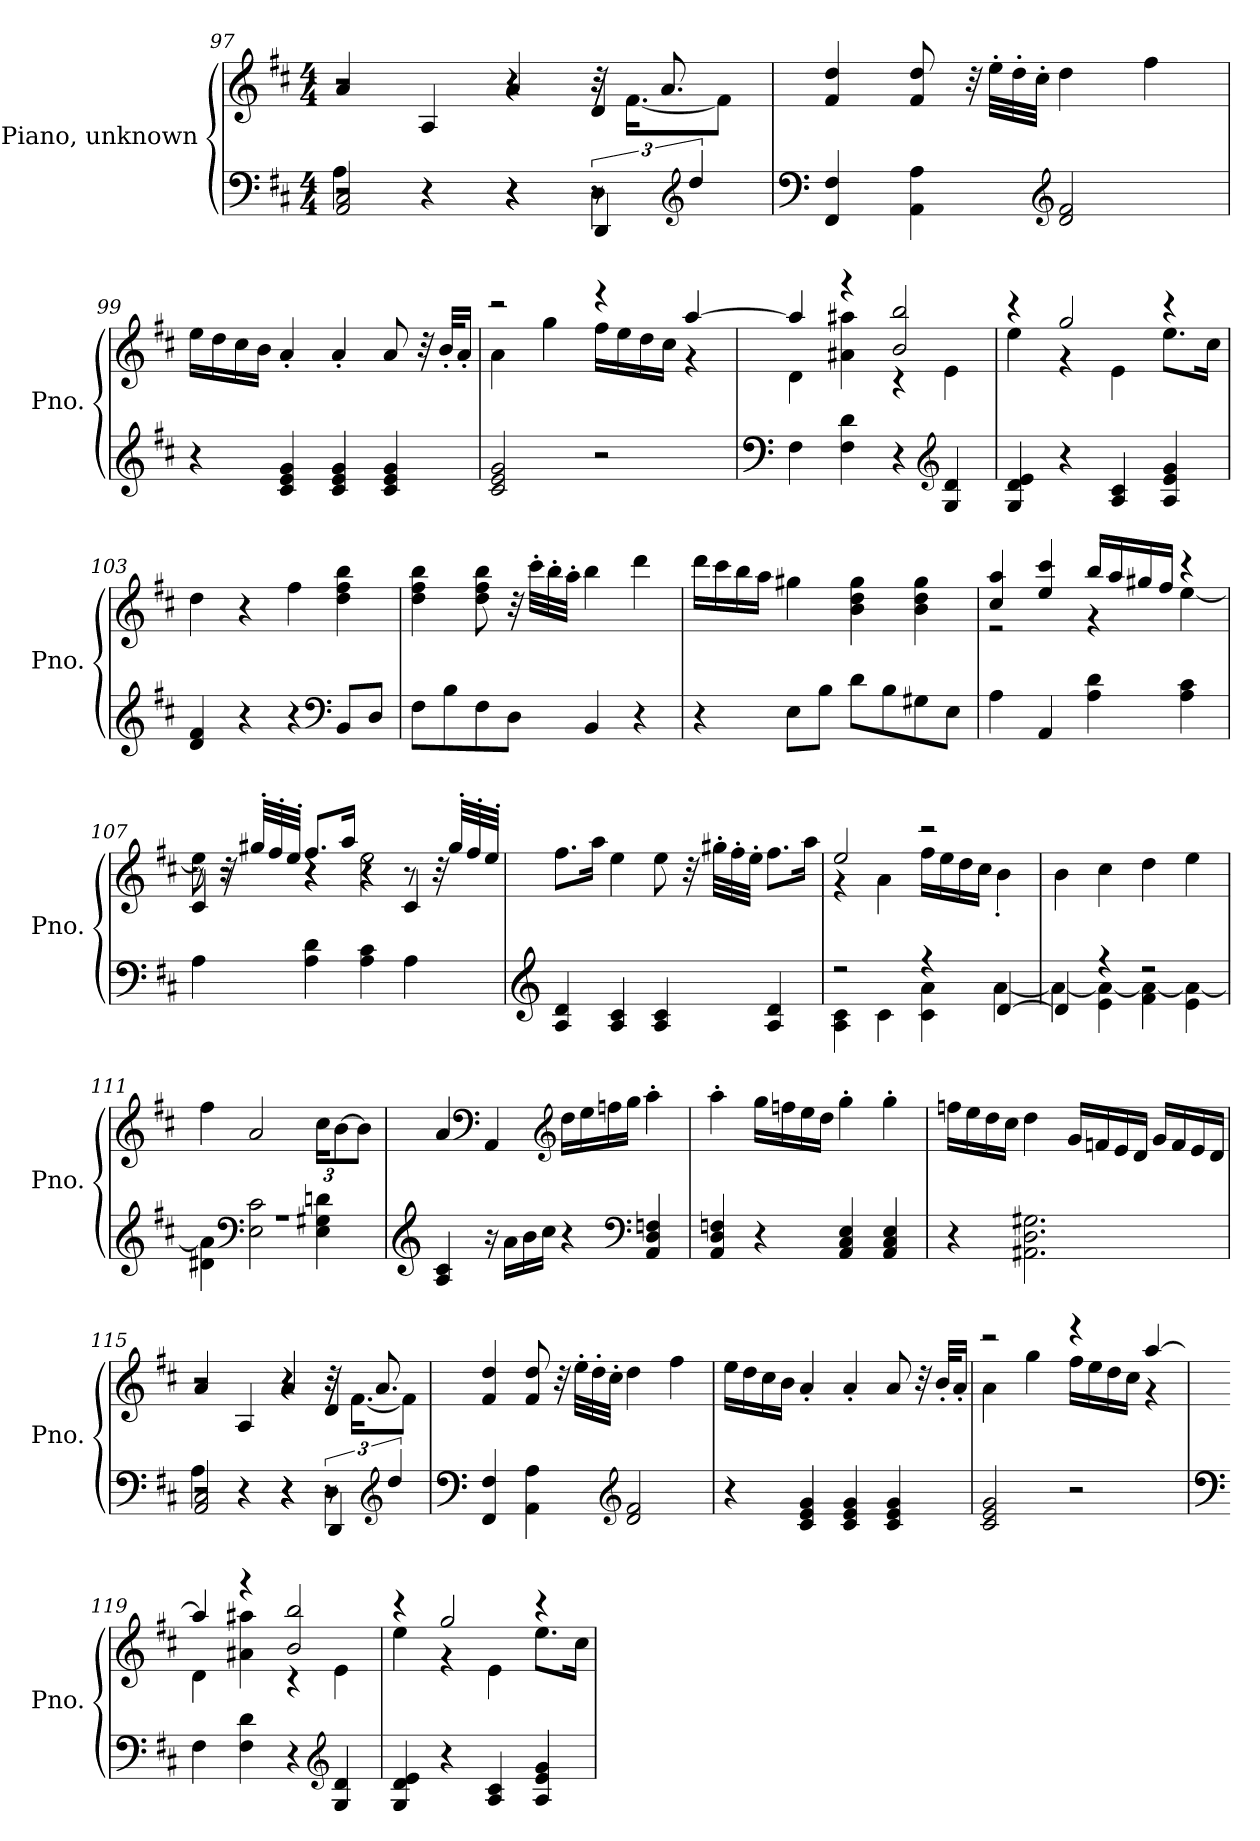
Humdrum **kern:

**kern	**kern
*part1	*part1
*staff2	*staff1
*I"Piano, unknown	*
*I'Pno.	*
!!LO:PB:g=z
*clefF4	*clefG2
*k[f#c#]	*k[f#c#]
*M4/4	*M4/4
=97	=97
*^	*^
*	*^	*	*^
2AA/ 2C#/	4A\	2r	4a/	2r	2r
.	4r	.	4A/	.	.
4r	4r	4r	4a/	4r	4r
12r	4D\	4DD/	16r	32r	4d/
.	.	.	.	[16.f#\KL	.
.	.	.	8.a/	.	.
*clefG2	*	*	*	*	*
6dd/	.	.	.	.	.
.	.	.	.	8f#\J]	.
*v	*v	*v	*	*	*
*	*v	*v	*v
=98	=98
*clefF4	*
4FF#/ 4F#/	4f#/ 4dd/
4AA\ 4A\	8f#/ 8dd/
.	32r
.	32ee'\LLL
.	32dd'\
.	32cc#'\JJJ
*clefG2	*
2d/ 2f#/	4dd\
.	4ff#\
=99	=99
4r	16ee\LL
.	16dd\
.	16cc#\
.	16b\JJ
4c#/ 4e/ 4g/	4a'/
4c#/ 4e/ 4g/	4a'/
4c#/ 4e/ 4g/	8a/
.	32r
.	32b'/KLL
.	16a'/JJ
=100	=100
*	*^
2c#/ 2e/ 2g/	2r	4a\
.	.	4gg\
2r	4r	16ff#\LL
.	.	16ee\
.	.	16dd\
.	.	16cc#\JJ
.	[4aa/	4r
!!LO:LB:g=z	!!
=101	=101	=101
*clefF4	*	*
4F#\	4aa/]	4d\
4F#\ 4d\	4r	4a#X\ 4aa#X\
4r	2b/ 2bb/	4r
*clefG2	*	*
4G/ 4d/	.	4e\
=102	=102	=102
4G/ 4d/ 4e/	4r	4ee\
4r	2gg/	4r
4A/ 4c#/	.	4e\
4A/ 4e/ 4g/	4r	8.ee\L
.	.	16cc#\Jk
*	*v	*v
=103	=103
4d/ 4f#/	4dd\
4r	4r
4r	4ff#\
*clefF4	*
8BB/L	4dd\ 4ff#\ 4bb\
8D/J	.
=104	=104
8F#\L	4dd\ 4ff#\ 4bb\
8B\	.
8F#\	8dd\ 8ff#\ 8bb\
8D\J	32r
.	32ccc#'\LLL
.	32bb'\
.	32aa'\JJJ
4BB/	4bb\
4r	4ddd\
!!LO:LB:g=z
=105	=105
4r	16ddd\LL
.	16ccc#\
.	16bb\
.	16aa\JJ
8E\L	4gg#X\
8B\J	.
8d\L	4b\ 4dd\ 4gg#\
8B\	.
8G#X\	4b\ 4dd\ 4gg#\
8E\J	.
=106	=106
*	*^
4A\	4cc#/ 4aa/	2r
4AA/	4ee/ 4ccc#/	.
4A\ 4d\	16bb/LL	4r
.	16aa/	.
.	16gg#X/	.
.	16ff#/JJ	.
4A\ 4c#\	4r	[4ee\
=107	=107	=107
*	*	*^
4A\	8r	8ee\]	4c#/
.	32r	8r	.
.	32gg#X'/LLL	.	.
.	32ff#'/	.	.
.	32ee'/JJJ	.	.
4A\ 4d\	8.ff#/L	4r	4r
.	16aa/Jk	.	.
4A\ 4c#\	4r	2ee\	4r
4A\	8r	.	4c#/
.	32r	.	.
.	32gg#'/LLL	.	.
.	32ff#'/	.	.
.	32ee'/JJJ	.	.
*	*v	*v	*v
!!LO:LB:g=z
=108	=108
*clefG2	*
4A/ 4d/	8.ff#\L
.	16aa\Jk
4A/ 4c#/	4ee\
4A/ 4c#/	8ee\
.	32r
.	32gg#X'\LLL
.	32ff#'\
.	32ee'\JJJ
4A/ 4d/	8.ff#\L
.	16aa\Jk
=109	=109
*^	*^
2r	4A\ 4c#\	2ee/	4r
.	4c#\	.	4a\
4r	4c#\ 4a\	2r	16ff#\LL
.	.	.	16ee\
.	.	.	16dd\
.	.	.	16cc#\JJ
[4d/	[4a\	.	4b'\
*	*	*v	*v
=110	=110	=110
4d/]	4a\_	4b\
4r	4e\ 4a\_	4cc#\
2r	4f#\ 4a\_	4dd\
.	4e\ 4a\_	4ee\
=111	=111	=111
1r	4d#X\ 4a\]	4ff#\
*clefF4	*	*
.	2E\ 2c#\	2a/
*	*	*Xbrackettup
.	4E\ 4G#X\ 4dn\	24cc#\KL
.	.	[12b\
.	.	8b\J]
*v	*v	*
!!LO:LB:g=z
=112	=112
*clefG2	*
4A/ 4c#/	4a/
*	*clefF4
16r	4AA/
16a\LL	.
16b\	.
16cc#\JJ	.
*	*clefG2
4r	16dd\LL
.	16ee\
.	16ffn\
.	16gg\JJ
*clefF4	*
4AA/ 4D/ 4Fn/	4aa'\
=113	=113
4AA/ 4D/ 4Fn/	4aa'\
4r	16gg\LL
.	16ffn\
.	16ee\
.	16dd\JJ
4AA/ 4C#/ 4E/	4gg'\
4AA/ 4C#/ 4E/	4gg'\
=114	=114
4r	16ffn\LL
.	16ee\
.	16dd\
.	16cc#\JJ
2.AA#X\ 2.D\ 2.G#X\	4dd\
.	16g/LL
.	16fn/
.	16e/
.	16d/JJ
.	16g/LL
.	16f/
.	16e/
.	16d/JJ
!!LO:LB:g=z
=115	=115
*^	*^
*	*^	*	*^
2AA/ 2C#/	4A\	2r	4a/	2r	2r
.	4r	.	4A/	.	.
4r	4r	4r	4a/	4r	4r
12r	4D\	4DD/	16r	32r	4d/
.	.	.	.	[16.f#\KL	.
.	.	.	8.a/	.	.
*clefG2	*	*	*	*	*
6dd/	.	.	.	.	.
.	.	.	.	8f#\J]	.
*v	*v	*v	*	*	*
*	*v	*v	*v
=116	=116
*clefF4	*
4FF#/ 4F#/	4f#/ 4dd/
4AA\ 4A\	8f#/ 8dd/
.	32r
.	32ee'\LLL
.	32dd'\
.	32cc#'\JJJ
*clefG2	*
2d/ 2f#/	4dd\
.	4ff#\
=117	=117
4r	16ee\LL
.	16dd\
.	16cc#\
.	16b\JJ
4c#/ 4e/ 4g/	4a'/
4c#/ 4e/ 4g/	4a'/
4c#/ 4e/ 4g/	8a/
.	32r
.	32b'/KLL
.	16a'/JJ
=118	=118
*	*^
2c#/ 2e/ 2g/	2r	4a\
.	.	4gg\
2r	4r	16ff#\LL
.	.	16ee\
.	.	16dd\
.	.	16cc#\JJ
.	[4aa/	4r
!!LO:PB:g=z	!!
=119	=119	=119
*clefF4	*	*
4F#\	4aa/]	4d\
4F#\ 4d\	4r	4a#X\ 4aa#X\
4r	2b/ 2bb/	4r
*clefG2	*	*
4G/ 4d/	.	4e\
=120	=120	=120
4G/ 4d/ 4e/	4r	4ee\
4r	2gg/	4r
4A/ 4c#/	.	4e\
4A/ 4e/ 4g/	4r	8.ee\L
.	.	16cc#\Jk
*	*v	*v
=	=
*-	*-
